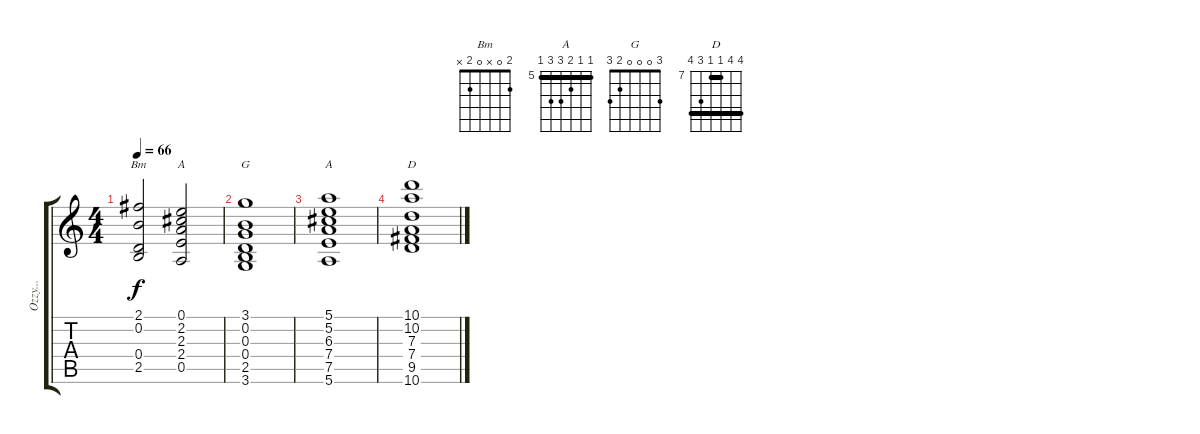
\track ("Ozzy..." "Ozzy...") {instrument overdrivenguitar}
\staff {score tabs}
\tuning (E4 B3 G3 D3 A2 E2) {hide}
\chord ("Bm" 2 0 x 0 2 x)
\chord ("A" 0 2 2 2 0 x)
\chord ("G" 3 0 0 0 2 3)
\chord ("A" 5 5 6 7 7 5) {firstfret 5 barre 5}
\chord ("D" 10 10 7 7 9 10) {firstfret 7 barre (7 10)}
\ts (4 4)
\tempo 66
\clef g2
\ks c
(2.1 0.2 0.4 2.5).2{ch "Bm" dy f} (0.1 2.2 2.3 2.4 0.5).2{ch "A"} |
(3.1 0.2 0.3 0.4 2.5 3.6).1{ch "G"} |
(5.1 5.2 6.3 7.4 7.5 5.6).1{ch "A"} |
(10.1 10.2 7.3 7.4 9.5 10.6).1{ch "D"}
